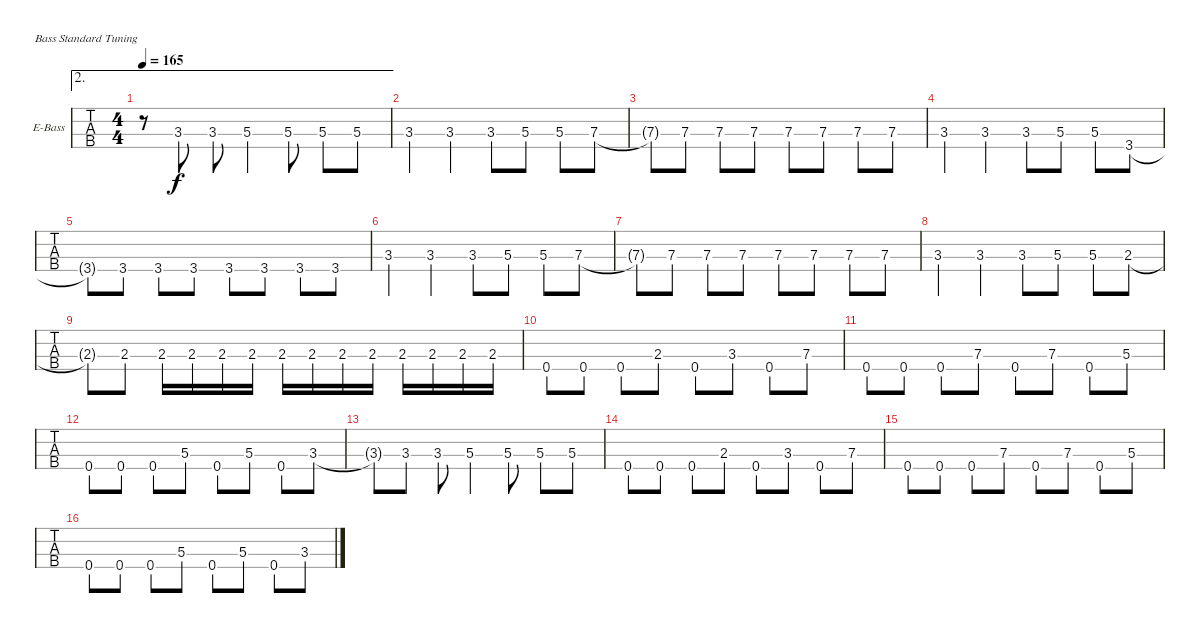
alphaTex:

\bracketExtendMode groupsimilarinstruments
\firstSystemTrackNameOrientation horizontal
\otherSystemsTrackNameOrientation horizontal
\track ("Bass Cary" "E-Bass") {instrument slapbass1}
\staff {tabs}
\tuning (G2 D2 A1 E1)
\ae 2
\ts (4 4)
\tempo 165
\clef f4
\ks c
r.8{dy f} 3.3.8 3.3.8 5.3.4 5.3.8 5.3.8 5.3.8 |
3.3.4 3.3.4 3.3.8 5.3.8 5.3.8 7.3.8 |
7.3{t}.8 7.3.8 7.3.8 7.3.8 7.3.8 7.3.8 7.3.8 7.3.8 |
3.3.4 3.3.4 3.3.8 5.3.8 5.3.8 3.4.8 |
3.4{t}.8 3.4.8 3.4.8 3.4.8 3.4.8 3.4.8 3.4.8 3.4.8 |
3.3.4 3.3.4 3.3.8 5.3.8 5.3.8 7.3.8 |
7.3{t}.8 7.3.8 7.3.8 7.3.8 7.3.8 7.3.8 7.3.8 7.3.8 |
3.3.4 3.3.4 3.3.8 5.3.8 5.3.8 2.3.8 |
2.3{t}.8 2.3.8 2.3.16 2.3.16 2.3.16 2.3.16 2.3.16 2.3.16 2.3.16 2.3.16 2.3.16 2.3.16 2.3.16 2.3.16 |
0.4.8 0.4.8 0.4.8 2.3.8 0.4.8 3.3.8 0.4.8 7.3.8 |
0.4.8 0.4.8 0.4.8 7.3.8 0.4.8 7.3.8 0.4.8 5.3.8 |
0.4.8 0.4.8 0.4.8 5.3.8 0.4.8 5.3.8 0.4.8 3.3.8 |
3.3{t}.8 3.3.8 3.3.8 5.3.4 5.3.8 5.3.8 5.3.8 |
0.4.8 0.4.8 0.4.8 2.3.8 0.4.8 3.3.8 0.4.8 7.3.8 |
0.4.8 0.4.8 0.4.8 7.3.8 0.4.8 7.3.8 0.4.8 5.3.8 |
0.4.8 0.4.8 0.4.8 5.3.8 0.4.8 5.3.8 0.4.8 3.3.8
